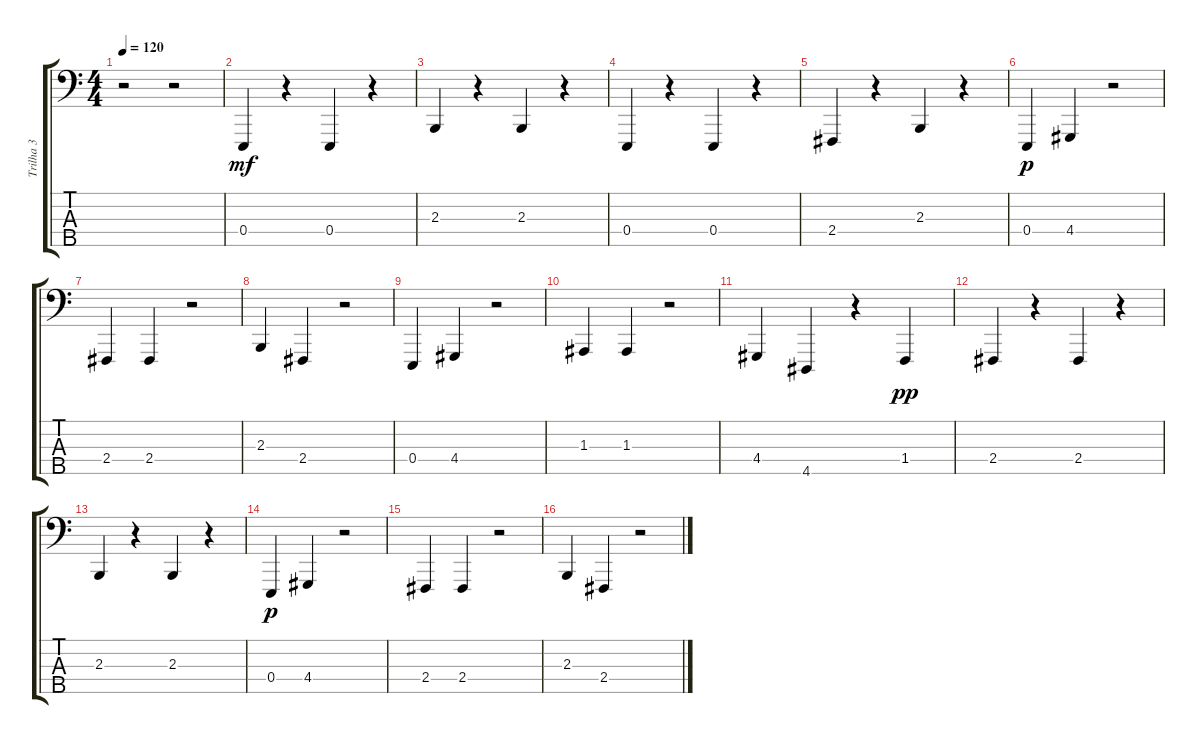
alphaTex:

\track ("Trilha 3" "Trilha 3") {instrument acousticgrandpiano}
\staff {score tabs}
\tuning (G2 D2 A1 E1 B0) {hide}
\ts (4 4)
\tempo 120
\clef f4
\ks c
r.2{dy mf instrument acousticgrandpiano} r.2 |
0.4.4 r.4 0.4.4 r.4 |
2.3.4 r.4 2.3.4 r.4 |
0.4.4 r.4 0.4.4 r.4 |
2.4.4 r.4 2.3.4 r.4 |
0.4.4{dy p} 4.4.4 r.2 |
2.4.4 2.4.4 r.2 |
2.3.4 2.4.4 r.2 |
0.4.4 4.4.4 r.2 |
1.3.4 1.3.4 r.2 |
4.4.4 4.5.4 r.4 1.4.4{dy pp} |
2.4.4 r.4 2.4.4 r.4 |
2.3.4 r.4 2.3.4 r.4 |
0.4.4{dy p} 4.4.4 r.2 |
2.4.4 2.4.4 r.2 |
2.3.4 2.4.4 r.2
